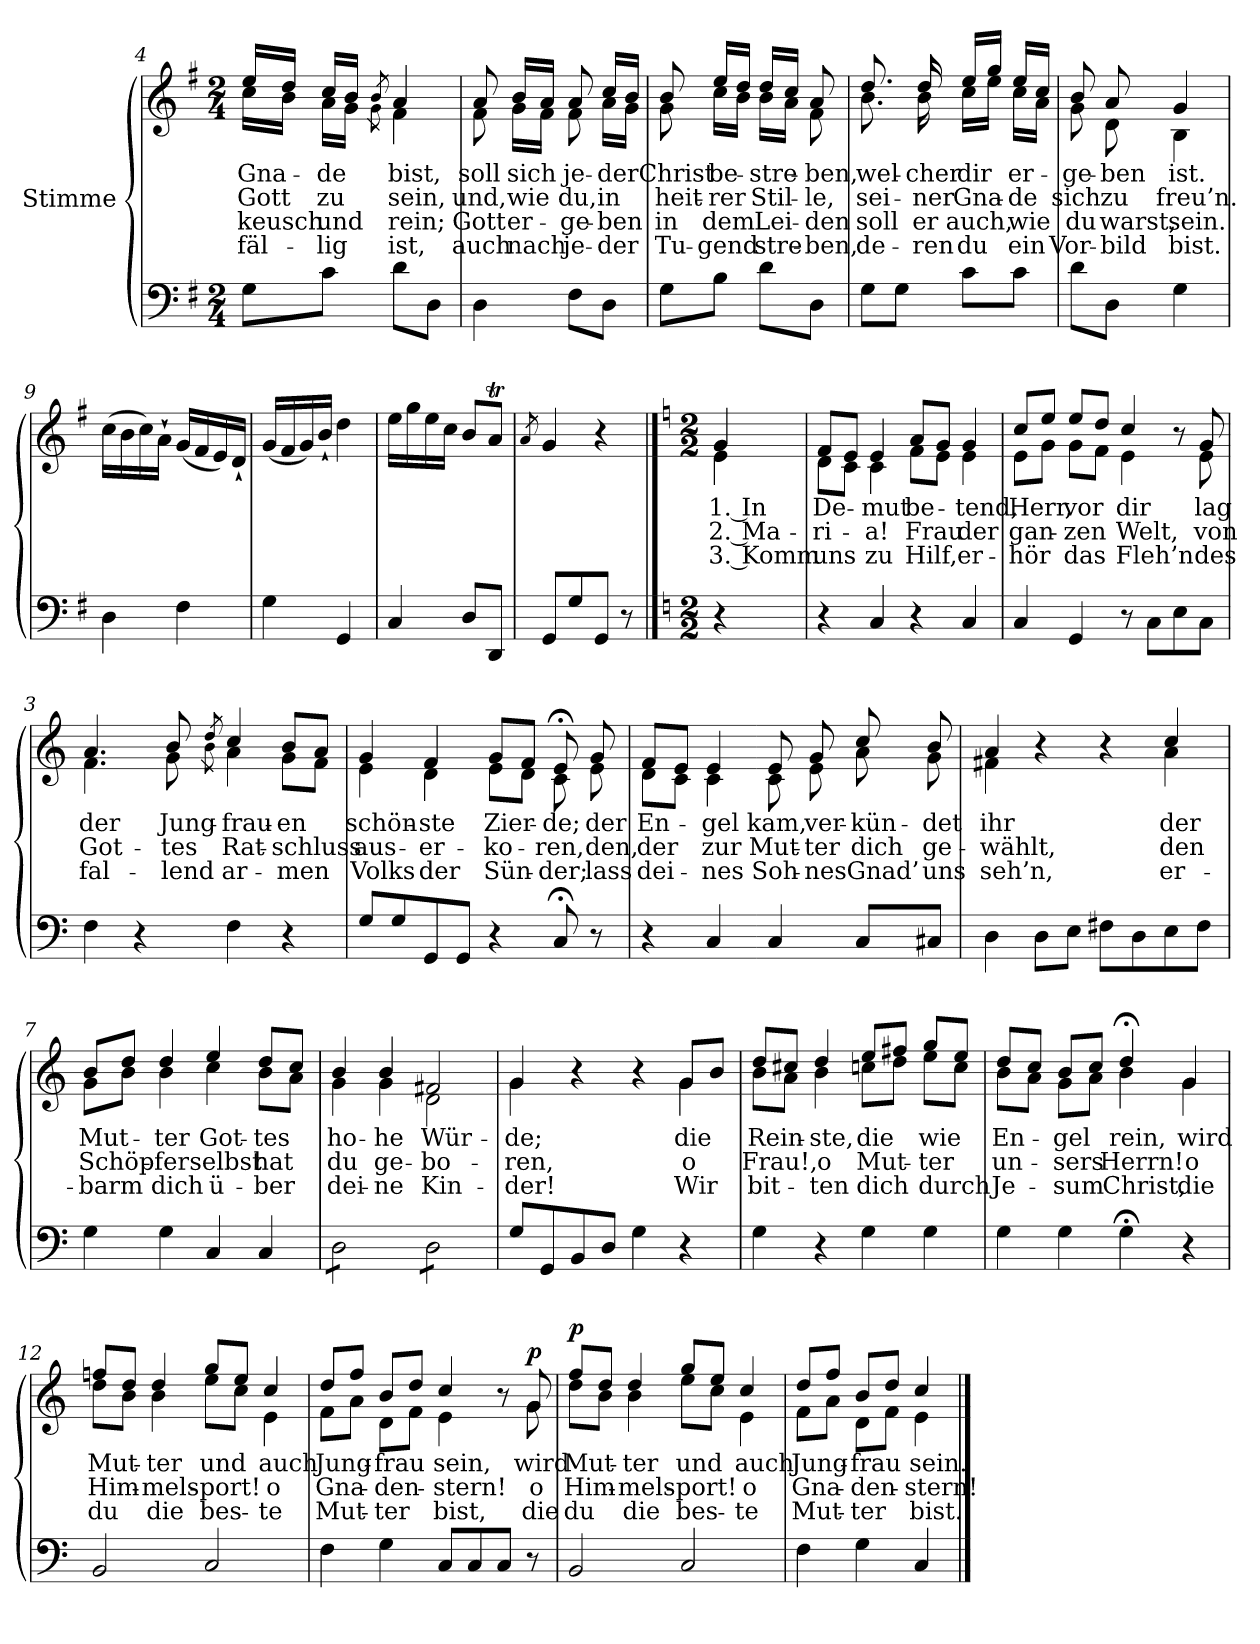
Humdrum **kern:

**kern	**kern	**text	**text	**text	**text	**dynam
*part1	*part1	*part1	*part1	*part1	*part1	*part1
*staff2	*staff1	*staff1	*staff1	*staff1	*staff1	*staff1/2
*I"Stimme	*	*	*	*	*	*
*clefF4	*clefG2	*	*	*	*	*
*k[f#]	*k[f#]	*	*	*	*	*
*M2/4	*M2/4	*	*	*	*	*
=4	=4	=4	=4	=4	=4	=4
!	!	!LO:LY:b	!LO:LY:b	!LO:LY:b	!LO:LY:b	!
*	*^	*	*	*	*	*
8G\L	16ee/LL	16cc\LL	Gna-	Gott	keusch	-fäl-	.
.	16dd/JJ	16b\JJ	.	.	.	.	.
!	!	!	!LO:LY:b	!LO:LY:b	!LO:LY:b	!LO:LY:b	!
8c\J	16cc/LL	16a\LL	-de	zu	und	-lig	.
.	16b/JJ	16g\JJ	.	.	.	.	.
.	8qb/	8qg\	.	.	.	.	.
!	!	!	!LO:LY:b	!LO:LY:b	!LO:LY:b	!LO:LY:b	!
8d\L	4a/	4f#\	bist,	sein,	rein;	ist,	.
8D\J	.	.	.	.	.	.	.
!!LO:LB:g=z	!!
=5	=5	=5	=5	=5	=5	=5	=5
!	!	!	!LO:LY:b	!LO:LY:b	!LO:LY:b	!LO:LY:b	!
4D\	8a/	8f#\	soll	und,	Gott	auch	.
!	!	!	!LO:LY:b	!LO:LY:b	!LO:LY:b	!LO:LY:b	!
.	16b/LL	16g\LL	sich	wie	er-	nach	.
.	16a/JJ	16f#\JJ	.	.	.	.	.
!	!	!	!LO:LY:b	!LO:LY:b	!LO:LY:b	!LO:LY:b	!
8F#\L	8a/	8f#\	je-	du,	-ge-	je-	.
!	!	!	!LO:LY:b	!LO:LY:b	!LO:LY:b	!LO:LY:b	!
8D\J	16cc/LL	16a\LL	-der	in	-ben	-der	.
.	16b/JJ	16g\JJ	.	.	.	.	.
=6	=6	=6	=6	=6	=6	=6	=6
!	!	!	!LO:LY:b	!LO:LY:b	!LO:LY:b	!LO:LY:b	!
8G\L	8b/	8g\	Christ	heit-	in	Tu-	.
!	!	!	!LO:LY:b	!LO:LY:b	!LO:LY:b	!LO:LY:b	!
8B\J	16ee/LL	16cc\LL	be-	-rer	dem	-gend	.
.	16dd/JJ	16b\JJ	.	.	.	.	.
!	!	!	!LO:LY:b	!LO:LY:b	!LO:LY:b	!LO:LY:b	!
8d\L	16dd/LL	16b\LL	-stre-	Stil-	Lei-	stre-	.
.	16cc/JJ	16a\JJ	.	.	.	.	.
!	!	!	!LO:LY:b	!LO:LY:b	!LO:LY:b	!LO:LY:b	!
8D\J	8a/	8f#\	-ben,	-le,	-den	-ben,	.
=7	=7	=7	=7	=7	=7	=7	=7
!	!	!	!LO:LY:b	!LO:LY:b	!LO:LY:b	!LO:LY:b	!
8G\L	8.dd/	8.b\	wel-	sei-	soll	de-	.
8G\J	.	.	.	.	.	.	.
!	!	!	!LO:LY:b	!LO:LY:b	!LO:LY:b	!LO:LY:b	!
.	16dd/	16b\	-cher	-ner	er	-ren	.
!	!	!	!LO:LY:b	!LO:LY:b	!LO:LY:b	!LO:LY:b	!
8c\L	16ee/LL	16cc\LL	dir	Gna-	auch,	du	.
.	16gg/JJ	16ee\JJ	.	.	.	.	.
!	!	!	!LO:LY:b	!LO:LY:b	!LO:LY:b	!LO:LY:b	!
8c\J	16ee/LL	16cc\LL	er-	-de	wie	ein	.
.	16cc/JJ	16a\JJ	.	.	.	.	.
=8	=8	=8	=8	=8	=8	=8	=8
!	!	!	!LO:LY:b	!LO:LY:b	!LO:LY:b	!LO:LY:b	!
8d\L	8b/	8g\	-ge-	sich	du	Vor-	.
!	!	!	!LO:LY:b	!LO:LY:b	!LO:LY:b	!LO:LY:b	!
8D\J	8a/	8d\	-ben	zu	warst,	-bild	.
!	!	!	!LO:LY:b	!LO:LY:b	!LO:LY:b	!LO:LY:b	!
4G\	4g/	4B\	ist.	freu’n.	sein.	bist.	.
*	*v	*v	*	*	*	*	*
!!LO:LB:g=z
=9	=9	=9	=9	=9	=9	=9
4D\	(>16cc\LL	.	.	.	.	.
.	16b\	.	.	.	.	.
.	16cc\)	.	.	.	.	.
.	16a`\JJ	.	.	.	.	.
4F#\	(<16g/LL	.	.	.	.	.
.	16f#/	.	.	.	.	.
.	16e/)	.	.	.	.	.
.	16d`/JJ	.	.	.	.	.
=10	=10	=10	=10	=10	=10	=10
4G\	(<16g/LL	.	.	.	.	.
.	16f#/	.	.	.	.	.
.	16g/)	.	.	.	.	.
.	16b`/JJ	.	.	.	.	.
4GG/	4dd\	.	.	.	.	.
=11	=11	=11	=11	=11	=11	=11
4C/	16ee\LL	.	.	.	.	.
.	16gg\	.	.	.	.	.
.	16ee\	.	.	.	.	.
.	16cc\JJ	.	.	.	.	.
8D/L	8b/L	.	.	.	.	.
8DD/J	8aT/J	.	.	.	.	.
=12	=12	=12	=12	=12	=12	=12
.	8qa/	.	.	.	.	.
8GG/L	4g/	.	.	.	.	.
8G/	.	.	.	.	.	.
8GG/J	4r	.	.	.	.	.
8r	.	.	.	.	.	.
!!LO:PB:g=z
==	==	==	==	==	==	==
*k[]	*k[]	*	*	*	*	*
*M2/2	*M2/2	*	*	*	*	*
!	!LO:TX:a:B:t=Langsam	!	!	!	!	!
!	!	!LO:LY:b	!LO:LY:b	!LO:LY:b	!	!
*	*^	*	*	*	*	*
4r	4g/	4e\	1. In	2. Ma-	3. Komm	.	.
=1	=1	=1	=1	=1	=1	=1	=1
!	!	!	!LO:LY:b	!LO:LY:b	!LO:LY:b	!	!
4r	8f/L	8d\L	De-	-ri-	uns	.	.
.	8e/J	8c\J	.	.	.	.	.
!	!	!	!LO:LY:b	!LO:LY:b	!LO:LY:b	!	!
4C/	4e/	4c\	-mut	-a!	zu	.	.
!	!	!	!LO:LY:b	!LO:LY:b	!LO:LY:b	!	!
4r	8a/L	8f\L	be-	Frau	Hilf,	.	.
.	8g/J	8e\J	.	.	.	.	.
!	!	!	!LO:LY:b	!LO:LY:b	!LO:LY:b	!	!
4C/	4g/	4e\	-tend,	der	er-	.	.
=2	=2	=2	=2	=2	=2	=2	=2
!	!	!	!LO:LY:b	!LO:LY:b	!LO:LY:b	!	!
4C/	8cc/L	8e\L	Herr,	gan-	-hör	.	.
.	8ee/J	8g\J	.	.	.	.	.
!	!	!	!LO:LY:b	!LO:LY:b	!LO:LY:b	!	!
4GG/	8ee/L	8g\L	vor	-zen	das	.	.
.	8dd/J	8f\J	.	.	.	.	.
!	!	!	!LO:LY:b	!LO:LY:b	!LO:LY:b	!	!
8r	4cc/	4e\	dir	Welt,	Fleh’n	.	.
8C\L	.	.	.	.	.	.	.
8E\	8r	8ryy	.	.	.	.	.
!	!	!	!LO:LY:b	!LO:LY:b	!LO:LY:b	!	!
8C\J	8g/	8e\	lag	von	des	.	.
=3	=3	=3	=3	=3	=3	=3	=3
!	!	!	!LO:LY:b	!LO:LY:b	!LO:LY:b	!	!
4F\	4.a/	4.f\	der	Got-	fal-	.	.
4r	.	.	.	.	.	.	.
!	!	!	!LO:LY:b	!LO:LY:b	!LO:LY:b	!	!
.	8b/	8g\	Jung-	-tes	-lend	.	.
.	8qdd/	8qb\	.	.	.	.	.
!	!	!	!LO:LY:b	!LO:LY:b	!LO:LY:b	!	!
4F\	4cc/	4a\	-frau-	Rat-	ar-	.	.
!	!	!	!LO:LY:b	!LO:LY:b	!LO:LY:b	!	!
4r	8b/L	8g\L	-en	-schluss	-men	.	.
.	8a/J	8f\J	.	.	.	.	.
=4	=4	=4	=4	=4	=4	=4	=4
!	!	!	!LO:LY:b	!LO:LY:b	!LO:LY:b	!	!
8G/L	4g/	4e\	schön-	aus-	Volks	.	.
8G/	.	.	.	.	.	.	.
!	!	!	!LO:LY:b	!LO:LY:b	!LO:LY:b	!	!
8GG/	4f/	4d\	-ste	-er-	der	.	.
8GG/J	.	.	.	.	.	.	.
!	!	!	!LO:LY:b	!LO:LY:b	!LO:LY:b	!	!
4r	8g/L	8e\L	Zier-	-ko-	Sün-	.	.
.	8f/J	8d\J	.	.	.	.	.
!	!	!	!LO:LY:b	!LO:LY:b	!LO:LY:b	!	!
8C;/	8e;</	8c\	-de;	-ren,	-der;	.	.
!	!	!	!LO:LY:b	!LO:LY:b	!LO:LY:b	!	!
8r	8g/	8e\	der	den,	lass	.	.
=5	=5	=5	=5	=5	=5	=5	=5
!	!	!	!LO:LY:b	!LO:LY:b	!LO:LY:b	!	!
4r	8f/L	8d\L	En-	der	dei-	.	.
.	8e/J	8c\J	.	.	.	.	.
!	!	!	!LO:LY:b	!LO:LY:b	!LO:LY:b	!	!
4C/	4e/	4c\	-gel	zur	-nes	.	.
!!LO:LB:g=z	!!
=5X1-	=5X1-	=5X1-	=5X1-	=5X1-	=5X1-	=5X1-	=5X1-
!	!	!	!LO:LY:b	!LO:LY:b	!LO:LY:b	!	!
4C/	8e/	8c\	kam,	Mut-	Soh-	.	.
!	!	!	!LO:LY:b	!LO:LY:b	!LO:LY:b	!	!
.	8g/	8e\	ver-	-ter	-nes	.	.
!	!	!	!LO:LY:b	!LO:LY:b	!LO:LY:b	!	!
8C/L	8cc/	8a\	-kün-	dich	Gnad’	.	.
!	!	!	!LO:LY:b	!LO:LY:b	!LO:LY:b	!	!
8C#X/J	8b/	8g\	-det	ge-	uns	.	.
=6	=6	=6	=6	=6	=6	=6	=6
!	!	!	!LO:LY:b	!LO:LY:b	!LO:LY:b	!	!
4D\	4a/	4f#X\	ihr	-wählt,	seh’n,	.	.
8D\L	4r	2ryy	.	.	.	.	.
8E\J	.	.	.	.	.	.	.
8F#X\L	4r	.	.	.	.	.	.
8D\	.	.	.	.	.	.	.
!	!	!	!LO:LY:b	!LO:LY:b	!LO:LY:b	!	!
8E\	4cc/	4a\	der	den	er-	.	.
8F#\J	.	.	.	.	.	.	.
=7	=7	=7	=7	=7	=7	=7	=7
!	!	!	!LO:LY:b	!LO:LY:b	!LO:LY:b	!	!
4G\	8b/L	8g\L	Mut-	Schöp-	-barm	.	.
.	8dd/J	8b\J	.	.	.	.	.
!	!	!	!LO:LY:b	!LO:LY:b	!LO:LY:b	!	!
4G\	4dd/	4b\	-ter	-fer	dich	.	.
!	!	!	!LO:LY:b	!LO:LY:b	!LO:LY:b	!	!
4C/	4ee/	4cc\	Got-	selbst	ü-	.	.
!	!	!	!LO:LY:b	!LO:LY:b	!LO:LY:b	!	!
4C/	8dd/L	8b\L	-tes	hat	-ber	.	.
.	8cc/J	8a\J	.	.	.	.	.
=8	=8	=8	=8	=8	=8	=8	=8
!	!	!	!LO:LY:b	!LO:LY:b	!LO:LY:b	!	!
*tremolo	*	*	*	*	*	*	*
8D\L	4b/	4g\	ho-	du	dei-	.	.
8D\	.	.	.	.	.	.	.
!	!	!	!LO:LY:b	!LO:LY:b	!LO:LY:b	!	!
8D\	4b/	4g\	-he	ge-	-ne	.	.
8D\J	.	.	.	.	.	.	.
!	!	!	!LO:LY:b	!LO:LY:b	!LO:LY:b	!	!
8D\L	2f#X/	2d\	Wür-	-bo-	Kin-	.	.
8D\	.	.	.	.	.	.	.
8D\	.	.	.	.	.	.	.
8D\J	.	.	.	.	.	.	.
*Xtremolo	*	*	*	*	*	*	*
=9	=9	=9	=9	=9	=9	=9	=9
!	!	!	!LO:LY:b	!LO:LY:b	!LO:LY:b	!	!
8G/L	4g/	4g\	-de;	-ren,	-der!	.	.
8GG/	.	.	.	.	.	.	.
8BB/	4r	2ryy	.	.	.	.	.
8D/J	.	.	.	.	.	.	.
4G\	4r	.	.	.	.	.	.
!	!	!	!LO:LY:b	!LO:LY:b	!LO:LY:b	!	!
4r	8g/L	4g\	die	o	Wir	.	.
.	8b/J	.	.	.	.	.	.
=10	=10	=10	=10	=10	=10	=10	=10
!	!	!	!LO:LY:b	!LO:LY:b	!LO:LY:b	!	!
4G\	8dd/L	8b\L	Rein-	Frau!,	bit-	.	.
.	8cc#X/J	8a\J	.	.	.	.	.
!	!	!	!LO:LY:b	!LO:LY:b	!LO:LY:b	!	!
4r	4dd/	4b\	-ste,	o	-ten	.	.
!	!	!	!LO:LY:b	!LO:LY:b	!LO:LY:b	!	!
4G\	8ee/L	8ccn\L	die	Mut-	dich	.	.
.	8ff#X/J	8dd\J	.	.	.	.	.
!	!	!	!LO:LY:b	!LO:LY:b	!LO:LY:b	!	!
4G\	8gg/L	8ee\L	wie	-ter	durch	.	.
.	8ee/J	8cc\J	.	.	.	.	.
!!LO:LB:g=z	!!
=11	=11	=11	=11	=11	=11	=11	=11
!	!	!	!LO:LY:b	!LO:LY:b	!LO:LY:b	!	!
4G\	8dd/L	8b\L	En-	un-	Je-	.	.
.	8cc/J	8a\J	.	.	.	.	.
!	!	!	!LO:LY:b	!LO:LY:b	!LO:LY:b	!	!
4G\	8b/L	8g\L	-gel	-sers	-sum	.	.
.	8cc/J	8a\J	.	.	.	.	.
!	!	!	!LO:LY:b	!LO:LY:b	!LO:LY:b	!	!
4G;\	4dd;</	4b\	rein,	Herrn!	Christ,	.	.
!	!	!	!LO:LY:b	!LO:LY:b	!LO:LY:b	!	!
4r	4g/	4g\	wird	o	die	.	.
=12	=12	=12	=12	=12	=12	=12	=12
!	!	!	!LO:LY:b	!LO:LY:b	!LO:LY:b	!	!
2BB/	8ffn/L	8dd\L	Mut-	Him-	du	.	.
.	8dd/J	8b\J	.	.	.	.	.
!	!	!	!LO:LY:b	!LO:LY:b	!LO:LY:b	!	!
.	4dd/	4b\	-ter	-mels-	die	.	.
!	!	!	!LO:LY:b	!LO:LY:b	!LO:LY:b	!	!
2C/	8gg/L	8ee\L	und	-port!	bes-	.	.
.	8ee/J	8cc\J	.	.	.	.	.
!	!	!	!LO:LY:b	!LO:LY:b	!LO:LY:b	!	!
.	4cc/	4e\	auch	o	-te	.	.
=13	=13	=13	=13	=13	=13	=13	=13
!	!	!	!LO:LY:b	!LO:LY:b	!LO:LY:b	!	!
4F\	8dd/L	8f\L	Jung-	Gna-	Mut-	.	.
.	8ff/J	8a\J	.	.	.	.	.
!	!	!	!LO:LY:b	!LO:LY:b	!LO:LY:b	!	!
4G\	8b/L	8d\L	-frau	-den-	-ter	.	.
.	8dd/J	8f\J	.	.	.	.	.
!	!	!	!LO:LY:b	!LO:LY:b	!LO:LY:b	!	!
8C/L	4cc/	4e\	sein,	-stern!	bist,	.	.
8C/	.	.	.	.	.	.	.
8C/J	8r	8ryy	.	.	.	.	.
!	!	!	!LO:LY:b	!LO:LY:b	!LO:LY:b	!	!LO:DY:a
8r	8g/	8g\	wird	o	die	.	p
=14	=14	=14	=14	=14	=14	=14	=14
!	!	!	!LO:LY:b	!LO:LY:b	!LO:LY:b	!	!LO:DY:b=2
2BB/	8ff/L	8dd\L	Mut-	Him-	du	.	p
.	8dd/J	8b\J	.	.	.	.	.
!	!	!	!LO:LY:b	!LO:LY:b	!LO:LY:b	!	!
.	4dd/	4b\	-ter	-mels-	die	.	.
!	!	!	!LO:LY:b	!LO:LY:b	!LO:LY:b	!	!
2C/	8gg/L	8ee\L	und	-port!	bes-	.	.
.	8ee/J	8cc\J	.	.	.	.	.
!	!	!	!LO:LY:b	!LO:LY:b	!LO:LY:b	!	!
.	4cc/	4e\	auch	o	-te	.	.
=15	=15	=15	=15	=15	=15	=15	=15
!	!	!	!LO:LY:b	!LO:LY:b	!LO:LY:b	!	!
4F\	8dd/L	8f\L	Jung-	Gna-	Mut-	.	.
.	8ff/J	8a\J	.	.	.	.	.
!	!	!	!LO:LY:b	!LO:LY:b	!LO:LY:b	!	!
4G\	8b/L	8d\L	-frau	-den-	-ter	.	.
.	8dd/J	8f\J	.	.	.	.	.
!	!	!	!LO:LY:b	!LO:LY:b	!LO:LY:b	!	!
4C/	4cc/	4e\	sein.	-stern!	bist.	.	.
*	*v	*v	*	*	*	*	*
==	==	==	==	==	==	==
*-	*-	*-	*-	*-	*-	*-
